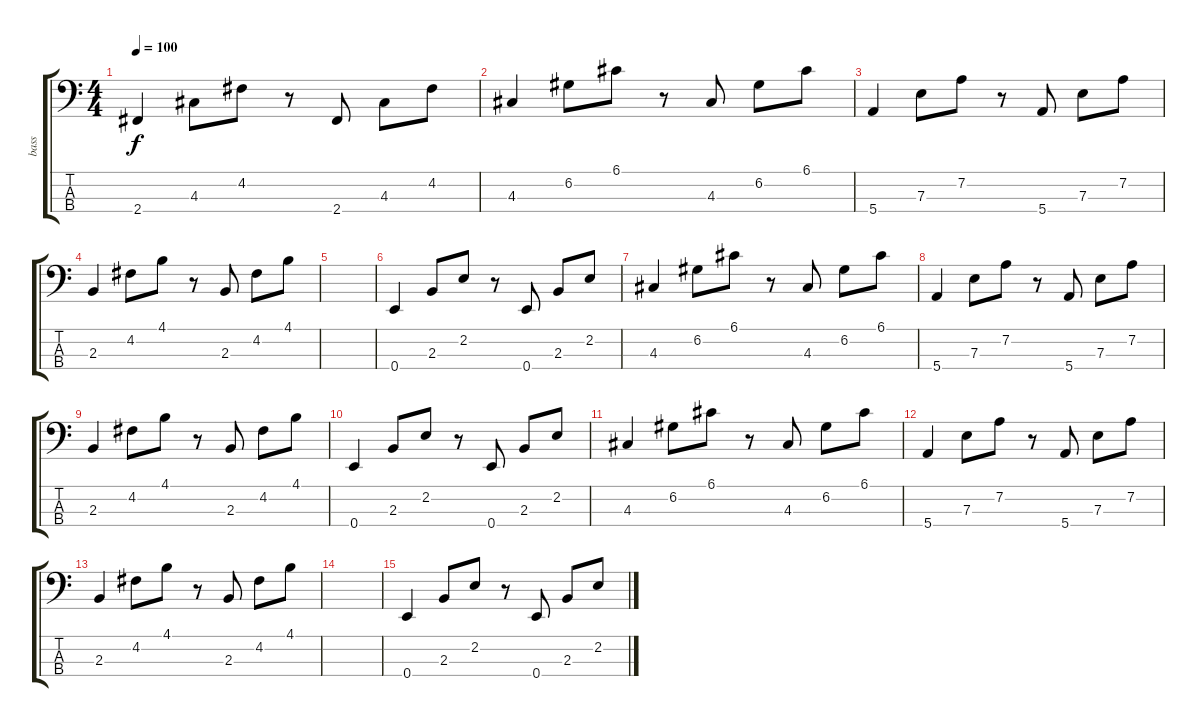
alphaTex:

\track ("bass" "bass") {instrument electricbassfinger}
\staff {score tabs}
\tuning (G2 D2 A1 E1) {hide}
\ts (4 4)
\tempo 100
\clef f4
\ks c
2.4.4{dy f} 4.3.8 4.2.8 r.8 2.4.8 4.3.8 4.2.8 |
4.3.4 6.2.8 6.1.8 r.8 4.3.8 6.2.8 6.1.8 |
5.4.4 7.3.8 7.2.8 r.8 5.4.8 7.3.8 7.2.8 |
2.3.4 4.2.8 4.1.8 r.8 2.3.8 4.2.8 4.1.8 |
|
0.4.4 2.3.8 2.2.8 r.8 0.4.8 2.3.8 2.2.8 |
4.3.4 6.2.8 6.1.8 r.8 4.3.8 6.2.8 6.1.8 |
5.4.4 7.3.8 7.2.8 r.8 5.4.8 7.3.8 7.2.8 |
2.3.4 4.2.8 4.1.8 r.8 2.3.8 4.2.8 4.1.8 |
0.4.4 2.3.8 2.2.8 r.8 0.4.8 2.3.8 2.2.8 |
4.3.4 6.2.8 6.1.8 r.8 4.3.8 6.2.8 6.1.8 |
5.4.4 7.3.8 7.2.8 r.8 5.4.8 7.3.8 7.2.8 |
2.3.4 4.2.8 4.1.8 r.8 2.3.8 4.2.8 4.1.8 |
|
0.4.4 2.3.8 2.2.8 r.8 0.4.8 2.3.8 2.2.8
